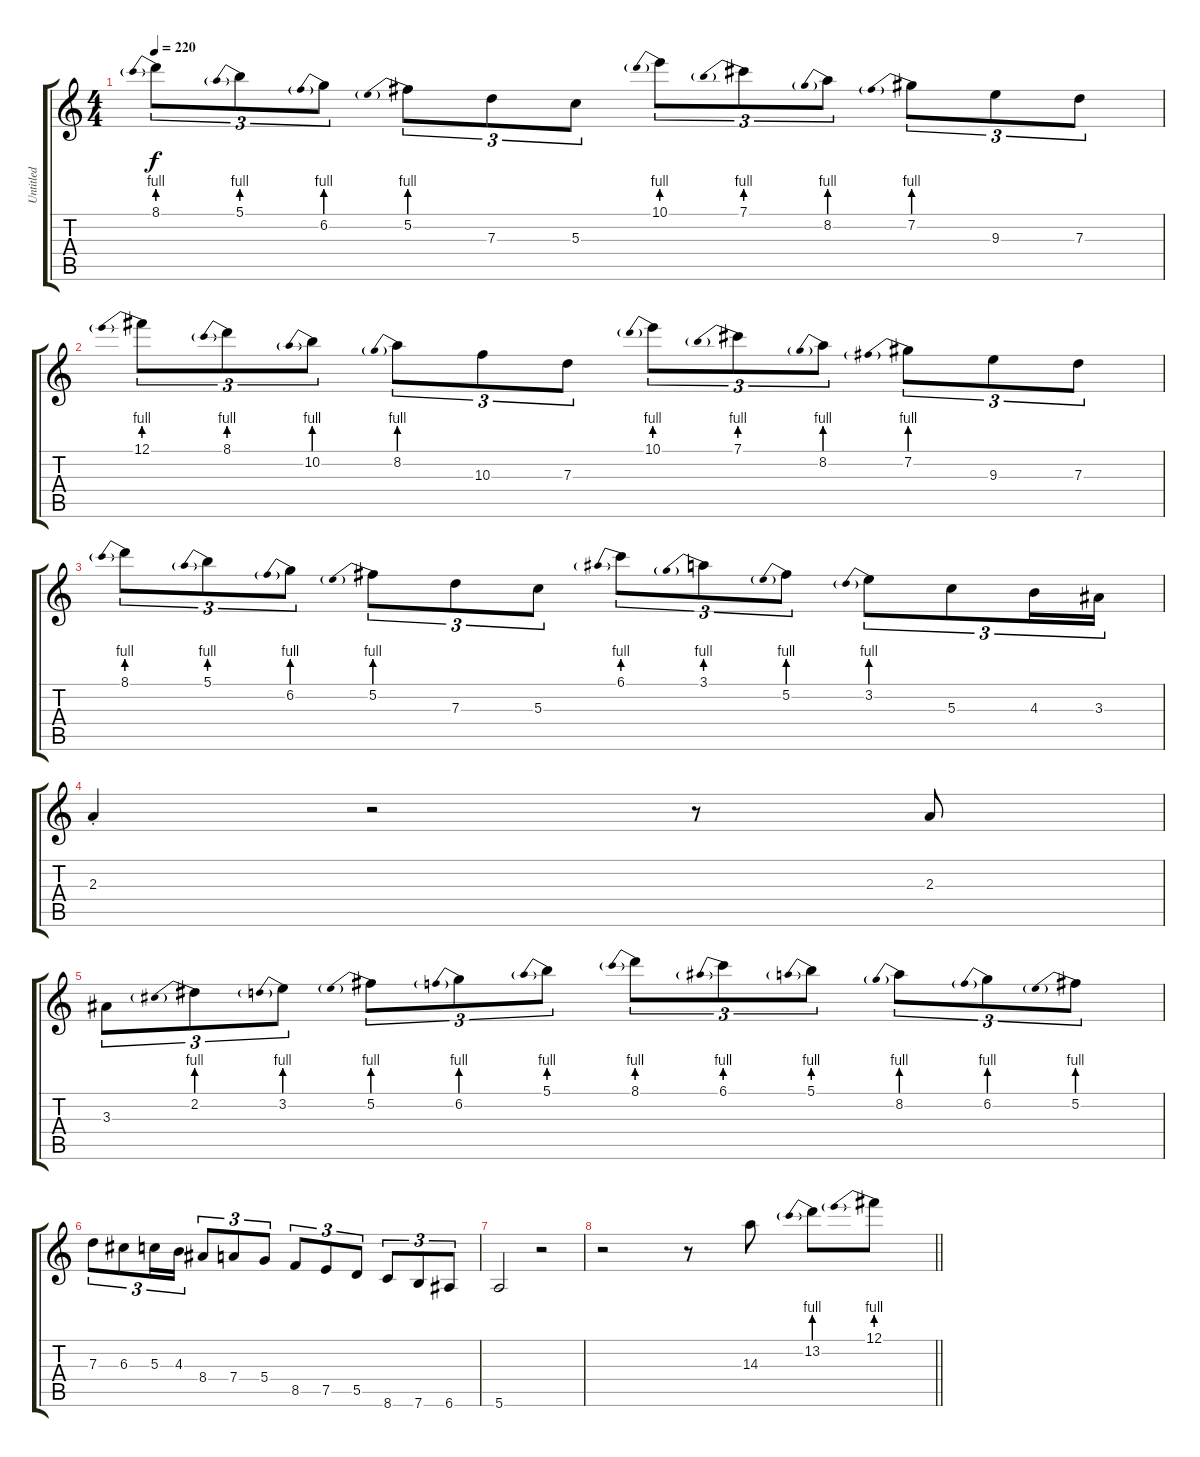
\track ("Untitled" "Untitled") {instrument acousticguitarsteel}
\staff {score tabs}
\tuning (E4 B3 G3 D3 A2 E2) {hide}
\ts (4 4)
\tempo 220
\clef g2
\ks c
8.1{be (prebend 0 4 60 4)}.8{tu (3 2) dy f} 5.1{be (prebend 0 4 60 4)}.8{tu (3 2)} 6.2{be (prebend 0 4 60 4)}.8{tu (3 2)} 5.2{be (prebend 0 4 60 4)}.8{tu (3 2)} 7.3.8{tu (3 2)} 5.3.8{tu (3 2)} 10.1{be (prebend 0 4 60 4)}.8{tu (3 2)} 7.1{be (prebend 0 4 60 4)}.8{tu (3 2)} 8.2{be (prebend 0 4 60 4)}.8{tu (3 2)} 7.2{be (prebend 0 4 60 4)}.8{tu (3 2)} 9.3.8{tu (3 2)} 7.3.8{tu (3 2)} |
12.1{be (prebend 0 4 60 4)}.8{tu (3 2)} 8.1{be (prebend 0 4 60 4)}.8{tu (3 2)} 10.2{be (prebend 0 4 60 4)}.8{tu (3 2)} 8.2{be (prebend 0 4 60 4)}.8{tu (3 2)} 10.3.8{tu (3 2)} 7.3.8{tu (3 2)} 10.1{be (prebend 0 4 60 4)}.8{tu (3 2)} 7.1{be (prebend 0 4 60 4)}.8{tu (3 2)} 8.2{be (prebend 0 4 60 4)}.8{tu (3 2)} 7.2{be (prebend 0 4 60 4)}.8{tu (3 2)} 9.3.8{tu (3 2)} 7.3.8{tu (3 2)} |
8.1{be (prebend 0 4 60 4)}.8{tu (3 2)} 5.1{be (prebend 0 4 60 4)}.8{tu (3 2)} 6.2{be (prebend 0 4 60 4)}.8{tu (3 2)} 5.2{be (prebend 0 4 60 4)}.8{tu (3 2)} 7.3.8{tu (3 2)} 5.3.8{tu (3 2)} 6.1{be (prebend 0 4 60 4)}.8{tu (3 2)} 3.1{be (prebend 0 4 60 4)}.8{tu (3 2)} 5.2{be (prebend 0 4 60 4)}.8{tu (3 2)} 3.2{be (prebend 0 4 60 4)}.8{tu (3 2)} 5.3.8{tu (3 2)} 4.3.16{tu (3 2)} 3.3.16{tu (3 2)} |
2.3{st}.4 r.2 r.8 2.3.8 |
3.3.8{tu (3 2)} 2.2{be (prebend 0 4 60 4)}.8{tu (3 2)} 3.2{be (prebend 0 4 60 4)}.8{tu (3 2)} 5.2{be (prebend 0 4 60 4)}.8{tu (3 2)} 6.2{be (prebend 0 4 60 4)}.8{tu (3 2)} 5.1{be (prebend 0 4 60 4)}.8{tu (3 2)} 8.1{be (prebend 0 4 60 4)}.8{tu (3 2)} 6.1{be (prebend 0 4 60 4)}.8{tu (3 2)} 5.1{be (prebend 0 4 60 4)}.8{tu (3 2)} 8.2{be (prebend 0 4 60 4)}.8{tu (3 2)} 6.2{be (prebend 0 4 60 4)}.8{tu (3 2)} 5.2{be (prebend 0 4 60 4)}.8{tu (3 2)} |
7.3.8{tu (3 2)} 6.3.8{tu (3 2)} 5.3.16{tu (3 2)} 4.3.16{tu (3 2)} 8.4.8{tu (3 2)} 7.4.8{tu (3 2)} 5.4.8{tu (3 2)} 8.5.8{tu (3 2)} 7.5.8{tu (3 2)} 5.5.8{tu (3 2)} 8.6.8{tu (3 2)} 7.6.8{tu (3 2)} 6.6.8{tu (3 2)} |
5.6.2 r.2 |
\barLineRight lightlight
r.2 r.8 14.3.8 13.2{be (prebend 0 4 60 4)}.8 12.1{be (prebend 0 4 60 4)}.8
